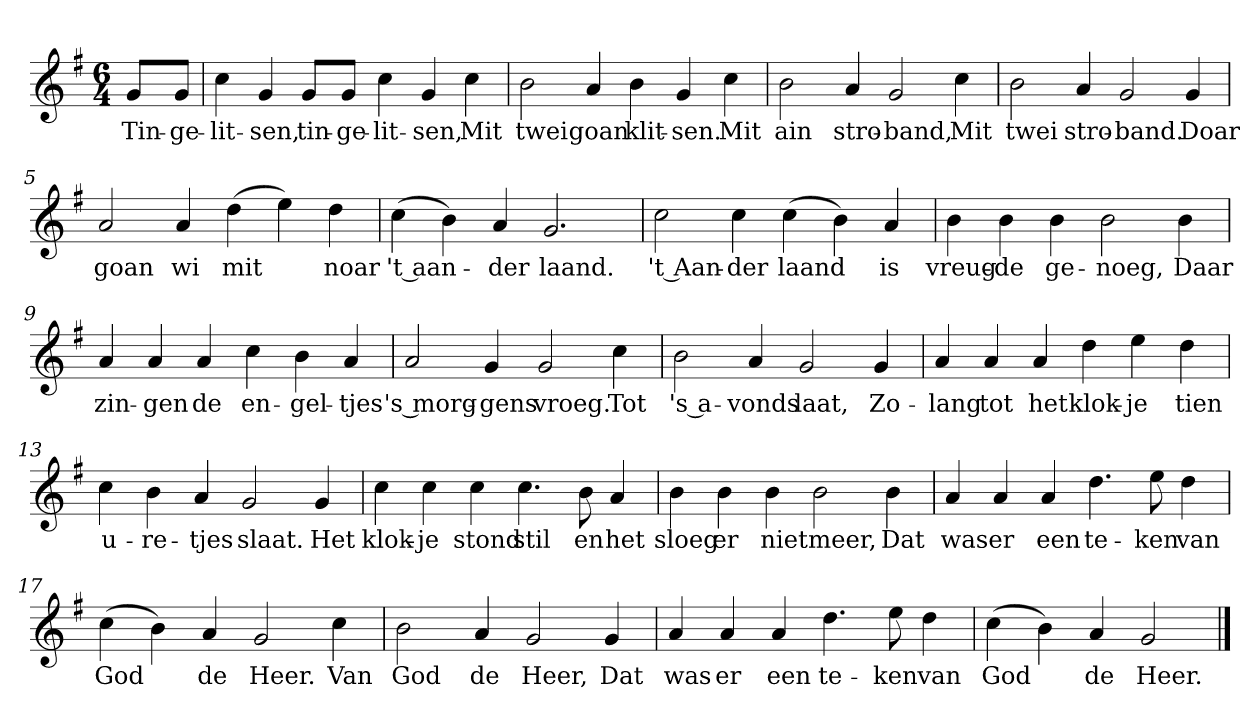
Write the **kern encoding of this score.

**kern	**text
*part1	*part1
*staff1	*staff1
*clefG2	*
*k[f#]	*
*G:	*
*M6/4	*
*MM120	*
=	=
8g/L	Tin-
8g/J	-ge-
=1	=1
4cc	-lit-
4g	-sen,
8g/L	tin-
8g/J	-ge-
4cc	-lit-
4g	-sen,
4cc	Mit
=2	=2
2b	twei
4a	goan
4b	klit-
4g	-sen.
4cc	Mit
=3	=3
2b	ain
4a	stro-
2g	-band,
4cc	Mit
=4	=4
2b	twei
4a	stro-
2g	-band.
4g	Doar
=5	=5
2a	goan
4a	wi
(4dd	mit
4ee)	.
4dd	noar
=6	=6
(4cc	't aan-
4b)	.
4a	-der
2.g	laand.
=7	=7
2cc	't Aan-
4cc	-der
(4cc	laand
4b)	.
4a	is
=8	=8
4b	vreug-
4b	-de
4b	ge-
2b	-noeg,
4b	Daar
=9	=9
4a	zin-
4a	-gen
4a	de
4cc	en-
4b	-gel-
4a	-tjes
=10	=10
2a	's morg-
4g	-gens
2g	vroeg.
4cc	Tot
=11	=11
2b	's a-
4a	-vonds
2g	laat,
4g	Zo-
=12	=12
4a	-lang
4a	tot
4a	het
4dd	klok-
4ee	-je
4dd	tien
=13	=13
4cc	u-
4b	-re-
4a	-tjes
2g	slaat.
4g	Het
=14	=14
4cc	klok-
4cc	-je
4cc	stond
4.cc	stil
8b	en
4a	het
=15	=15
4b	sloeg
4b	er
4b	niet
2b	meer,
4b	Dat
=16	=16
4a	was
4a	er
4a	een
4.dd	te-
8ee	-ken
4dd	van
=17	=17
(4cc	God
4b)	.
4a	de
2g	Heer.
4cc	Van
=18	=18
2b	God
4a	de
2g	Heer,
4g	Dat
=19	=19
4a	was
4a	er
4a	een
4.dd	te-
8ee	-ken
4dd	van
=20	=20
(4cc	God
4b)	.
4a	de
2g	Heer.
==	==
*-	*-
